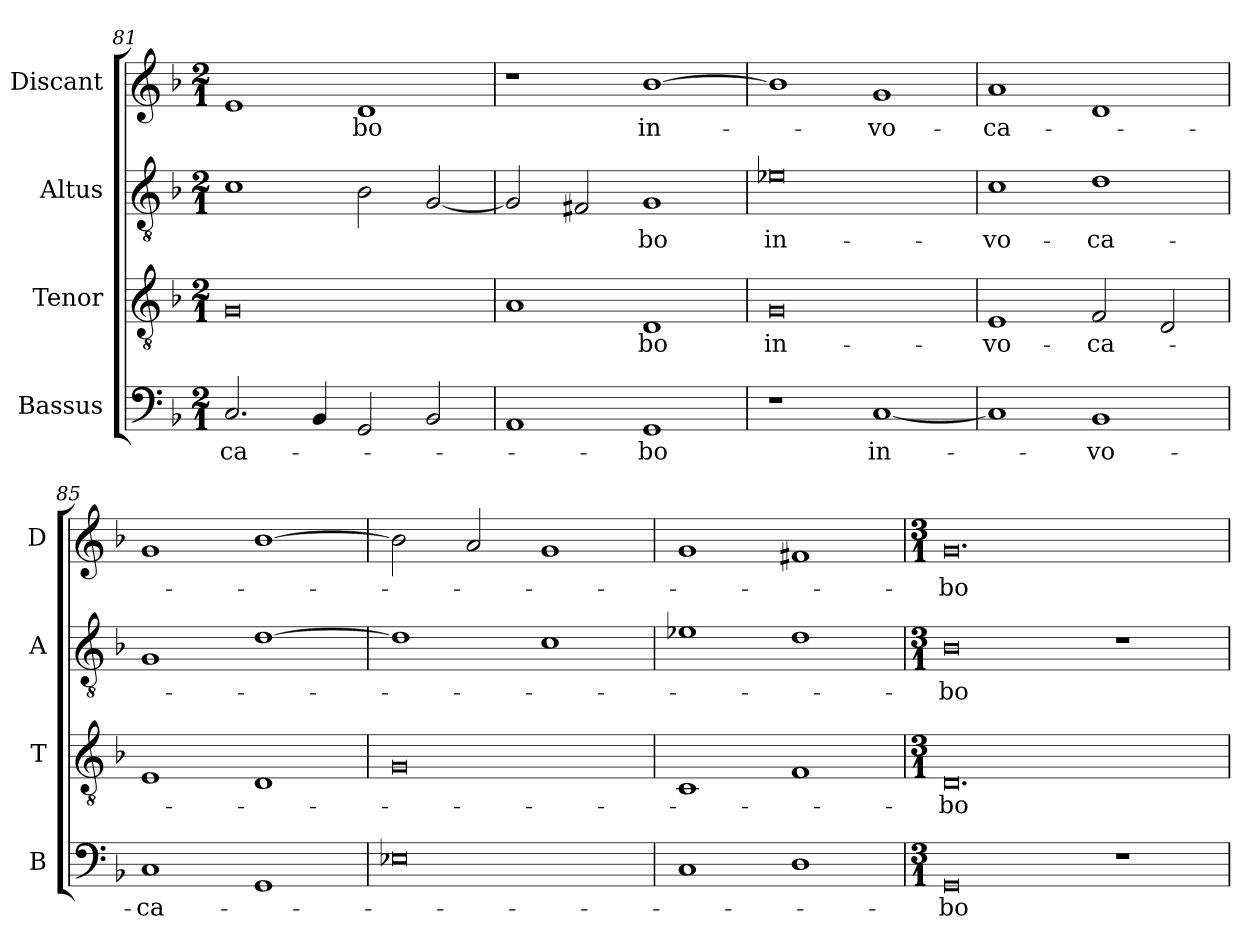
**kern	**text	**kern	**text	**kern	**text	**kern	**text
*part4	*part4	*part3	*part3	*part2	*part2	*part1	*part1
*staff4	*staff4	*staff3	*staff3	*staff2	*staff2	*staff1	*staff1
*I"Bassus	*	*I"Tenor	*	*I"Altus	*	*I"Discant	*
*I'B	*	*I'T	*	*I'A	*	*I'D	*
*clefF4	*	*clefGv2	*	*clefGv2	*	*clefG2	*
*k[b-]	*	*k[b-]	*	*k[b-]	*	*k[b-]	*
*M2/1	*	*M2/1	*	*M2/1	*	*M2/1	*
=81	=81	=81	=81	=81	=81	=81	=81
2.C/	-ca-	0G	.	1c	.	1e	.
4BB-/	.	.	.	.	.	.	.
2GG/	.	.	.	2B-\	.	1d	-bo
2BB-/	.	.	.	[2G/	.	.	.
=82	=82	=82	=82	=82	=82	=82	=82
1AA	.	1A	.	2G/]	.	1r	.
.	.	.	.	2F#X/	.	.	.
1GG	-bo	1D	-bo	1G	-bo	[1b-	in-
=83	=83	=83	=83	=83	=83	=83	=83
1r	.	0G	in-	0e-X	in-	1b-]	.
[1C	in-	.	.	.	.	1g	-vo-
=84	=84	=84	=84	=84	=84	=84	=84
1C]	.	1E	-vo-	1c	-vo-	1a	-ca-
1BB-	-vo-	2F/	-ca-	1d	-ca-	1d	.
.	.	2D/	.	.	.	.	.
=85	=85	=85	=85	=85	=85	=85	=85
1C	-ca-	1E	.	1G	.	1g	.
1GG	.	1D	.	[1d	.	[1b-	.
=86	=86	=86	=86	=86	=86	=86	=86
0E-X	.	0G	.	1d]	.	2b-\]	.
.	.	.	.	.	.	2a/	.
.	.	.	.	1c	.	1g	.
=87	=87	=87	=87	=87	=87	=87	=87
1C	.	1C	.	1e-X	.	1g	.
1D	.	1F	.	1d	.	1f#X	.
=88	=88	=88	=88	=88	=88	=88	=88
*M3/1	*	*M3/1	*	*M3/1	*	*M3/1	*
0GG	-bo	0.D	-bo	0B-	-bo	0.g	-bo
1r	.	.	.	1r	.	.	.
=	=	=	=	=	=	=	=
*-	*-	*-	*-	*-	*-	*-	*-
